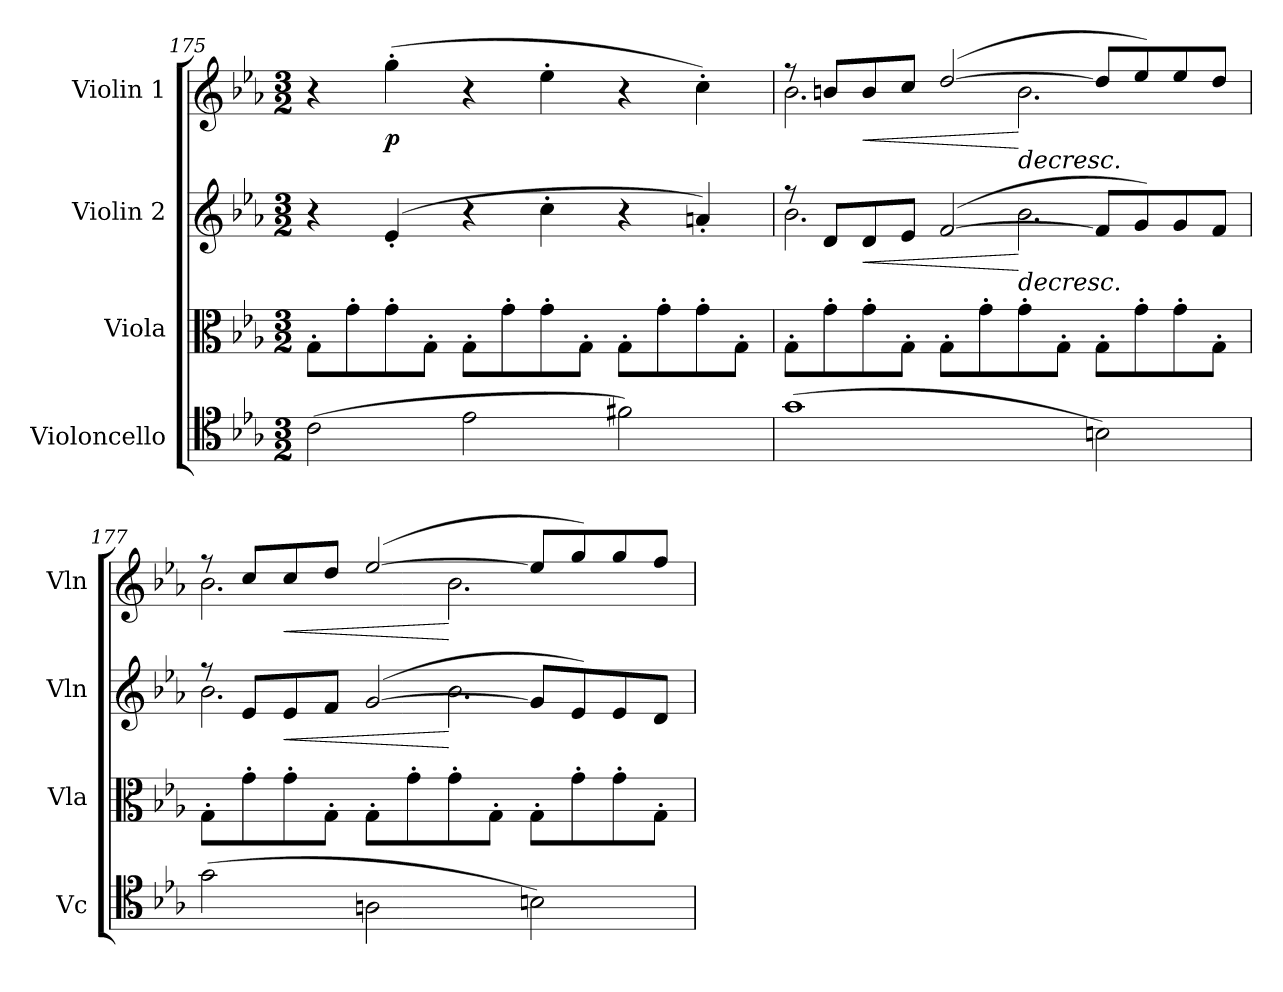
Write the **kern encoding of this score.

**kern	**kern	**kern	**dynam	**kern	**dynam
*part4	*part3	*part2	*part2	*part1	*part1
*staff4	*staff3	*staff2	*staff2	*staff1	*staff1
*I"Violoncello	*I"Viola	*I"Violin 2	*	*I"Violin 1	*
*I'Vc	*I'Vla	*I'Vln	*	*I'Vln	*
!!LO:LB:g=z
*clefC4	*clefC3	*clefG2	*	*clefG2	*
*k[b-e-a-]	*k[b-e-a-]	*k[b-e-a-]	*	*k[b-e-a-]	*
*M3/2	*M3/2	*M3/2	*	*M3/2	*
=175	=175	=175	=175	=175	=175
(2c\	8G'\L	4r	.	4r	.
.	8g'\	.	.	.	.
!	!	!	!	!	!LO:DY:b
.	8g'\	(4e-'/	.	(4gg'\	p
.	8G'\J	.	.	.	.
2e-\	8G'\L	4r	.	4r	.
.	8g'\	.	.	.	.
.	8g'\	4cc'\	.	4ee-'\	.
.	8G'\J	.	.	.	.
2f#X\)	8G'\L	4r	.	4r	.
.	8g'\	.	.	.	.
.	8g'\	4an'/)	.	4cc'\)	.
.	8G'\J	.	.	.	.
=176	=176	=176	=176	=176	=176
*	*	*^	*	*^	*
(1g	8G'\L	8r	2.b-\	.	8r	2.b-\	.
.	8g'\	8d/L	.	.	8bn/L	.	.
!	!	!	!	!LO:HP:b	!	!	!LO:HP:b
.	8g'\	8d/	.	<	8b/	.	<
.	8G'\J	8e-/J	.	.	8cc/J	.	.
.	8G'\L	([2f/	.	.	([2dd/	.	.
.	8g'\	.	.	.	.	.	.
!	!	!	!	!LO:HP:n=1:b	!	!	!LO:HP:n=1:b
.	8g'\	.	2.b-\	[ >	.	2.b\	[ >
.	8G'\J	.	.	.	.	.	.
2Bn\)	8G'\L	8f/L]	.	.	8dd/L]	.	.
.	8g'\	8g/)	.	.	8ee-/)	.	.
.	8g'\	8g/	.	.	8ee-/	.	.
.	8G'\J	8f/J	.	.	8dd/J	.	.
=177	=177	=177	=177	=177	=177	=177	=177
(2g\	8G'\L	8r	2.b-\	.	8r	2.b-\	.
.	8g'\	8e-/L	.	.	8cc/L	.	.
!	!	!	!	!LO:HP:b	!	!	!LO:HP:b
.	8g'\	8e-/	.	<	8cc/	.	<
.	8G'\J	8f/J	.	.	8dd/J	.	.
2An\	8G'\L	([2g/	.	.	([2ee-/	.	.
.	8g'\	.	.	.	.	.	.
.	8g'\	.	2.b-\	[	.	2.b-\	[
.	8G'\J	.	.	.	.	.	.
2Bn\)	8G'\L	8g/L]	.	.	8ee-/L]	.	.
.	8g'\	8e-/)	.	.	8gg/)	.	.
.	8g'\	8e-/	.	]	8gg/	.	]
.	8G'\J	8d/J	.	.	8ff/J	.	.
*	*	*v	*v	*	*	*	*
*	*	*	*	*v	*v	*
=	=	=	=	=	=
*-	*-	*-	*-	*-	*-
